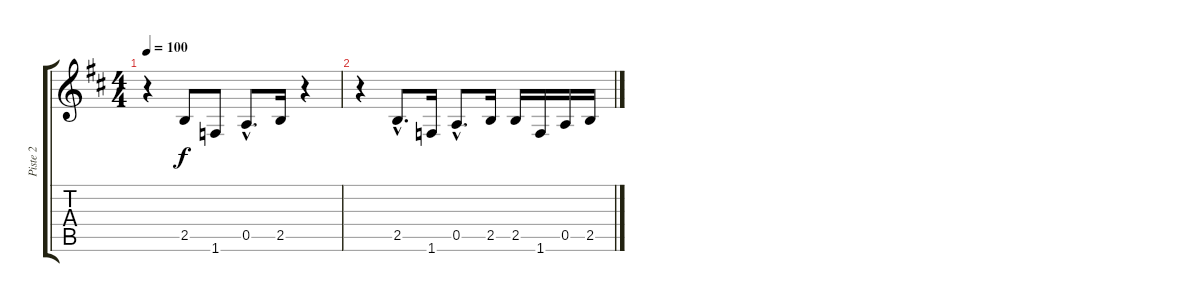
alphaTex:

\track ("Piste 2" "Piste 2") {instrument acousticguitarsteel}
\staff {score tabs}
\tuning (E4 B3 G3 D3 A2 E2) {hide}
\ts (4 4)
\tempo 100
\clef g2
\ks d
r.4{dy f} 2.5.8 1.6.8 0.5{hac}.8{d} 2.5.16 r.4 |
r.4 2.5{hac}.8{d} 1.6.16 0.5{hac}.8{d} 2.5.16 2.5.16 1.6.16 0.5.16 2.5.16
